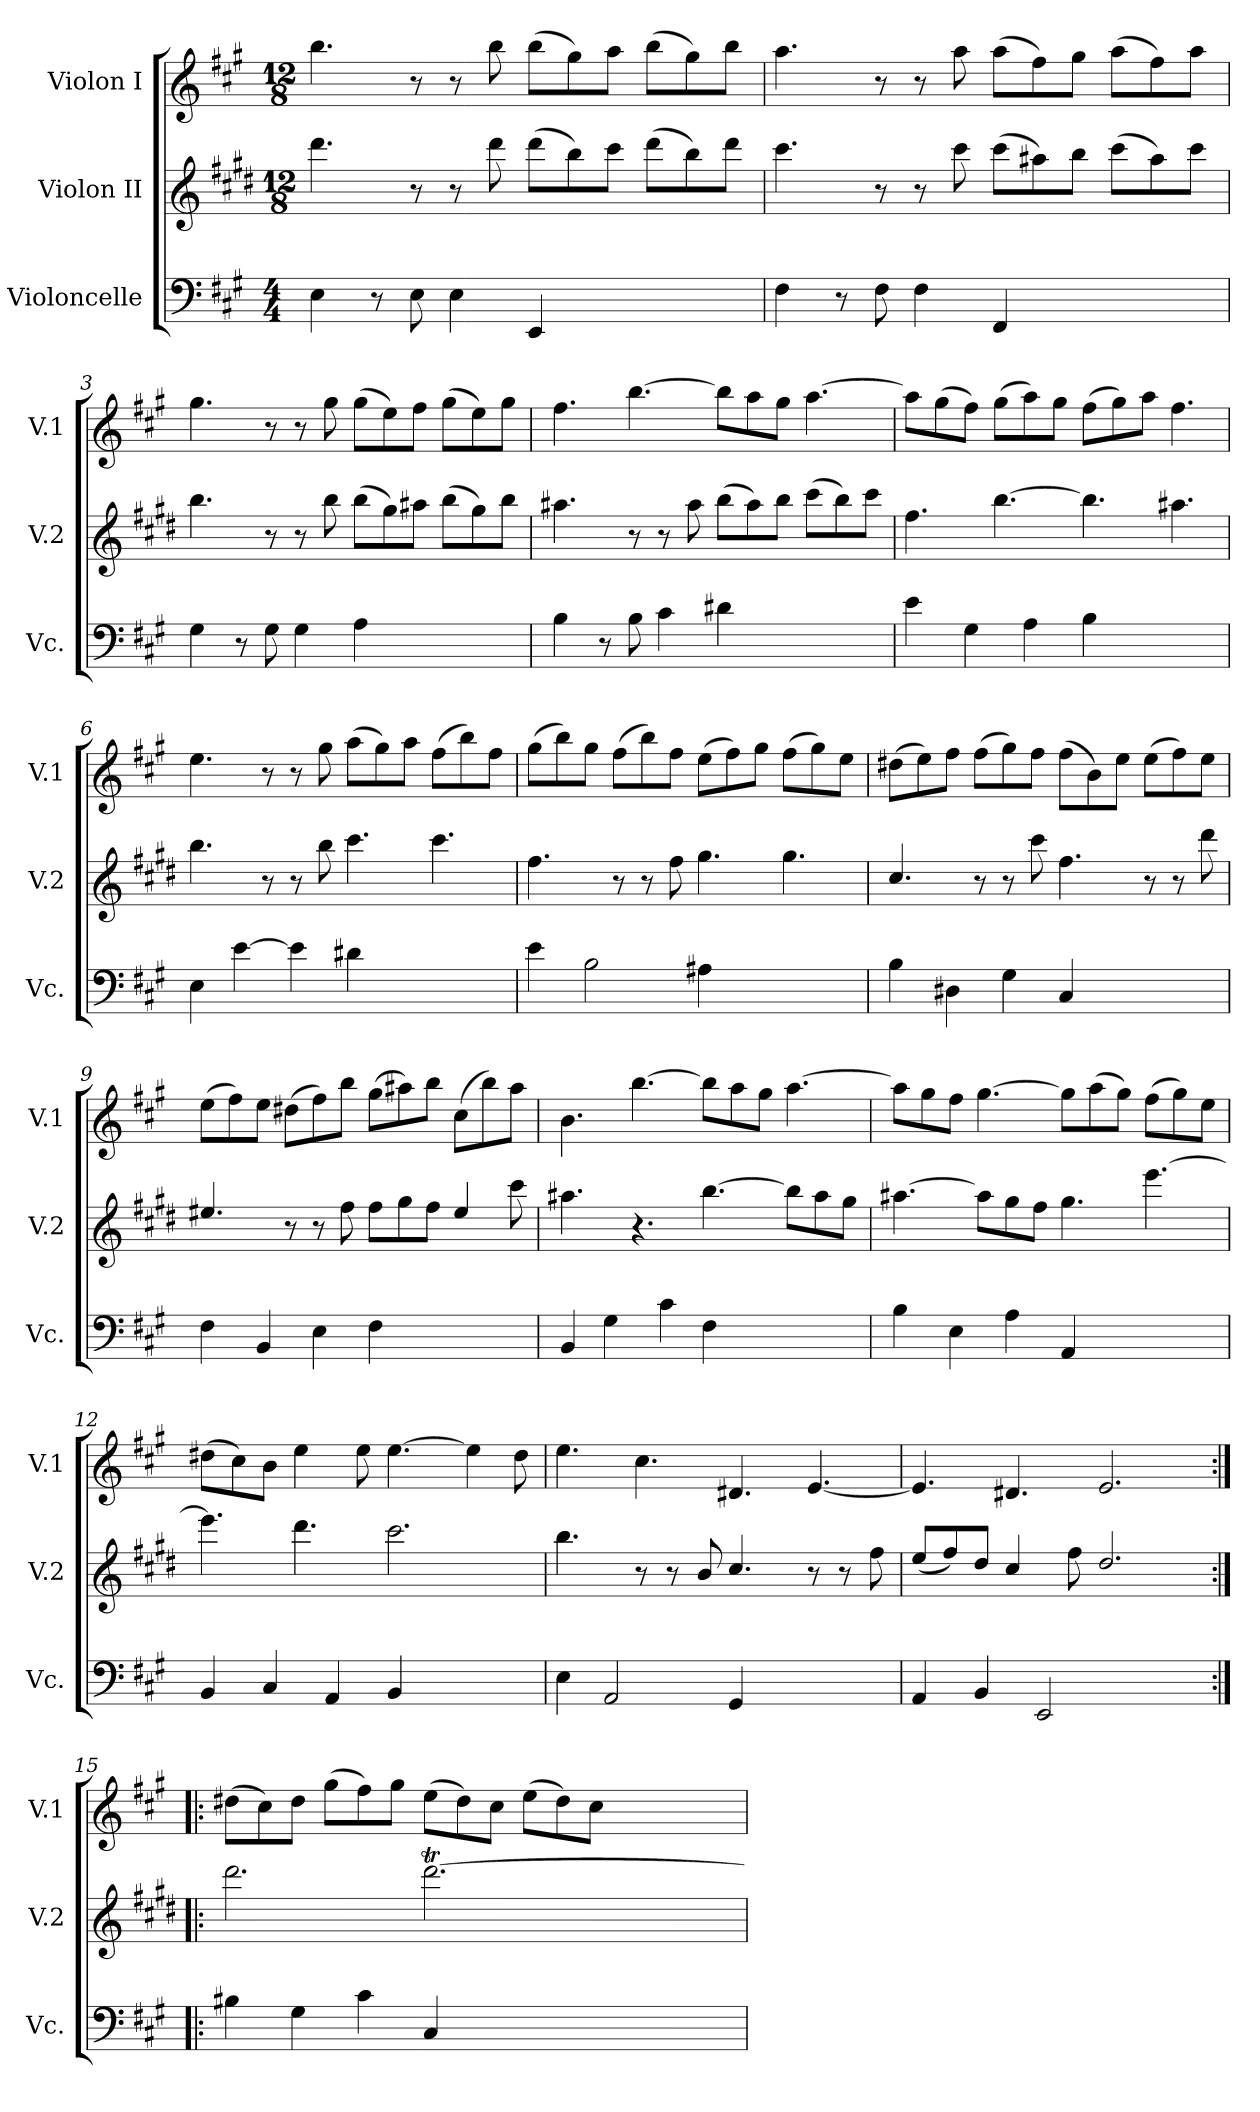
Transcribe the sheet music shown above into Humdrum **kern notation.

**kern	**kern	**kern
*part3	*part2	*part1
*staff3	*staff2	*staff1
*I"Violoncelle	*I"Violon II	*I"Violon I
*I'Vc.	*I'V.2	*I'V.1
*clefF4	*clefG2	*clefG2
*	*ITrd4c7	*
*k[f#c#g#]	*k[f#c#g#]	*k[f#c#g#]
*A:	*A:	*A:
*M4/4	*M12/8	*M12/8
=1	=1	=1
4E\	4.gg#\	4.bb\
8r	.	.
8E\	8r	8r
4E\	8r	8r
.	8gg#\	8bb\
4EE/	(8gg#\L	(8bb\L
.	8ee\)	8gg#\)
2ryy	8ff#\J	8aa\J
.	(8gg#\L	(8bb\L
.	8ee\)	8gg#\)
.	8gg#\J	8bb\J
=2	=2	=2
4F#\	4.ff#\	4.aa\
8r	.	.
8F#\	8r	8r
4F#\	8r	8r
.	8ff#\	8aa\
4FF#/	(8ff#\L	(8aa\L
.	8dd#X\)	8ff#\)
2ryy	8ee\J	8gg#\J
.	(8ff#\L	(8aa\L
.	8dd#\)	8ff#\)
.	8ff#\J	8aa\J
=3	=3	=3
4G#\	4.ee\	4.gg#\
8r	.	.
8G#\	8r	8r
4G#\	8r	8r
.	8ee\	8gg#\
4A\	(8ee\L	(8gg#\L
.	8cc#\)	8ee\)
2ryy	8dd#X\J	8ff#\J
.	(8ee\L	(8gg#\L
.	8cc#\)	8ee\)
.	8ee\J	8gg#\J
=4	=4	=4
4B\	4.dd#X\	4.ff#\
8r	.	.
8B\	8r	[4.bb\
4c#\	8r	.
.	8dd#\	.
4d#X\	(8ee\L	8bb\L]
.	8dd#\)	8aa\
2ryy	8ee\J	8gg#\J
.	(8ff#\L	[4.aa\
.	8ee\)	.
.	8ff#\J	.
=5	=5	=5
4e\	4.b\	8aa\L]
.	.	(8gg#\
4G#\	.	8ff#\J)
.	[4.ee\	(8gg#\L
4A\	.	8aa\)
.	.	8gg#\J
4B\	4.ee\]	(8ff#\L
.	.	8gg#\)
2ryy	.	8aa\J
.	4.dd#X\	4.ff#\
=6	=6	=6
4E\	4.ee\	4.ee\
[4e\	.	.
.	8r	8r
4e\]	8r	8r
.	8ee\	8gg#\
4d#X\	4.ff#\	(8aa\L
.	.	8gg#\)
2ryy	.	8aa\J
.	4.ff#\	(8ff#\L
.	.	8bb\)
.	.	8ff#\J
!!LO:LB:g=z
=7	=7	=7
4e\	4.b\	(8gg#\L
.	.	8bb\)
2B\	.	8gg#\J
.	8r	(8ff#\L
.	8r	8bb\)
.	8b\	8ff#\J
4A#X\	4.cc#\	(8ee\L
.	.	8ff#\)
2ryy	.	8gg#\J
.	4.cc#\	(8ff#\L
.	.	8gg#\)
.	.	8ee\J
!!LO:LB:g=z
=8	=8	=8
4B\	4.f#/	(8dd#X\L
.	.	8ee\)
4D#X\	.	8ff#\J
.	8r	(8ff#\L
4G#\	8r	8gg#\)
.	8ff#\	8ff#\J
4C#/	4.b\	(8ff#\L
.	.	8b\)
2ryy	.	8ee\J
.	8r	(8ee\L
.	8r	8ff#\)
.	8gg#\	8ee\J
=9	=9	=9
4F#\	4.a#X/	(8ee\L
.	.	8ff#\)
4BB/	.	8ee\J
.	8r	(8dd#X\L
4E\	8r	8ff#\)
.	8b\	8bb\J
4F#\	8b\L	(8gg#\L
.	8cc#\	8aa#X\)
2ryy	8b\J	8bb\J
.	4a#/	(8cc#\L
.	.	8bb\)
.	8ff#\	8aa#\J
=10	=10	=10
4BB/	4.dd#X\	4.b\
4G#\	.	.
.	4.r	[4.bb\
4c#\	.	.
4F#\	[4.ee\	8bb\L]
.	.	8aa\
2ryy	.	8gg#\J
.	8ee\L]	[4.aa\
.	8dd#\	.
.	8cc#\J	.
=11	=11	=11
4B\	[4.dd#X\	8aa\L]
.	.	8gg#\
4E\	.	8ff#\J
.	8dd#\L]	[4.gg#\
4A\	8cc#\	.
.	8b\J	.
4AA/	4.cc#\	8gg#\L]
.	.	(8aa\
2ryy	.	8gg#\J)
.	[4.aa\	(8ff#\L
.	.	8gg#\)
.	.	8ee\J
=12	=12	=12
4BB/	4.aa\]	(8dd#X\L
.	.	8cc#\)
4C#/	.	8b\J
.	4.gg#\	4ee\
4AA/	.	.
.	.	8ee\
4BB/	2.ff#\	[4.ee\
2ryy	.	.
.	.	4ee\]
.	.	8dd#\
=13	=13	=13
4E\	4.ee\	4.ee\
2AA/	.	.
.	8r	4.cc#\
.	8r	.
.	8e/	.
4GG#/	4.f#/	4.d#X/
2ryy	.	.
.	8r	[4.e/
.	8r	.
.	8b\	.
=14	=14	=14
4AA/	(8a/L	4.e/]
.	8b/)	.
4BB/	8g#/J	.
.	4f#/	4.d#X/
2EE/	.	.
.	8b\	.
.	2.g#/	2.e/
2ryy	.	.
!!LO:PB:g=z
=15:|!|:	=15:|!|:	=15:|!|:
4B#X\	2.gg#\	(8dd#X\L
.	.	8cc#\)
4G#\	.	8dd#\J
.	.	(8gg#\L
4c#\	.	8ff#\)
.	.	8gg#\J
4C#/	[2.gg#t\	(8ee\L
.	.	8dd#\)
2ryy	.	8cc#\J
.	.	(8ee\L
.	.	8dd#\)
.	.	8cc#\J
=	=	=
*-	*-	*-
